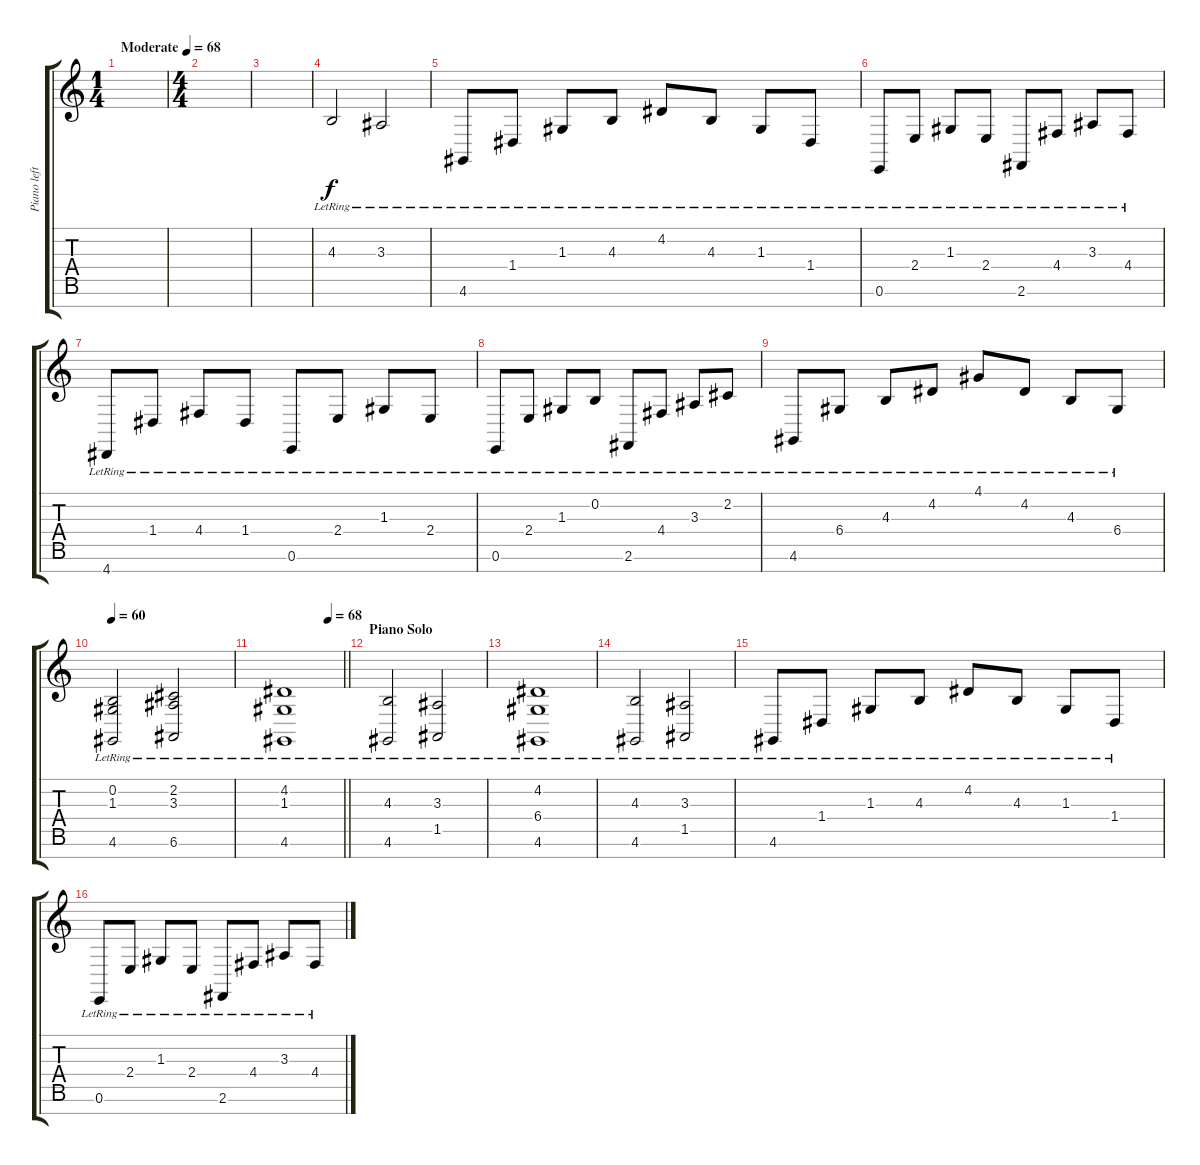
\track ("Piano left hand" "Piano left") {instrument acousticgrandpiano}
\staff {score tabs}
\tuning (E4 B3 G3 D3 A2 E2 B1) {hide}
\ts (1 4)
\tempo (68 "Moderate")
\clef g2
\ks c
|
\ts (4 4)
|
|
4.3{lr}.2 3.3{lr}.2 |
4.6{lr}.8 1.4{lr}.8 1.3{lr}.8 4.3{lr}.8 4.2{lr}.8 4.3{lr}.8 1.3{lr}.8 1.4{lr}.8 |
0.6{lr}.8 2.4{lr}.8 1.3{lr}.8 2.4{lr}.8 2.6{lr}.8 4.4{lr}.8 3.3{lr}.8 4.4{lr}.8 |
4.7{lr}.8 1.4{lr}.8 4.4{lr}.8 1.4{lr}.8 0.6{lr}.8 2.4{lr}.8 1.3{lr}.8 2.4{lr}.8 |
0.6{lr}.8 2.4{lr}.8 1.3{lr}.8 0.2{lr}.8 2.6{lr}.8 4.4{lr}.8 3.3{lr}.8 2.2{lr}.8 |
4.6{lr}.8 6.4{lr}.8 4.3{lr}.8 4.2{lr}.8 4.1{lr}.8 4.2{lr}.8 4.3{lr}.8 6.4{lr}.8 |
\tempo 60
(0.2{lr} 1.3 4.6).2 (2.2{lr} 3.3 6.6).2 |
\tempo (68 0.75)
\barLineRight lightlight
(4.2{lr} 1.3 4.6).1 |
\section ("" "Piano Solo")
(4.3{lr} 4.6).2 (3.3{lr} 1.5).2 |
(4.2{lr} 6.4 4.6).1 |
(4.3{lr} 4.6).2 (3.3{lr} 1.5).2 |
4.6{lr}.8 1.4{lr}.8 1.3{lr}.8 4.3{lr}.8 4.2{lr}.8 4.3{lr}.8 1.3{lr}.8 1.4{lr}.8 |
0.6{lr}.8 2.4{lr}.8 1.3{lr}.8 2.4{lr}.8 2.6{lr}.8 4.4{lr}.8 3.3{lr}.8 4.4{lr}.8
